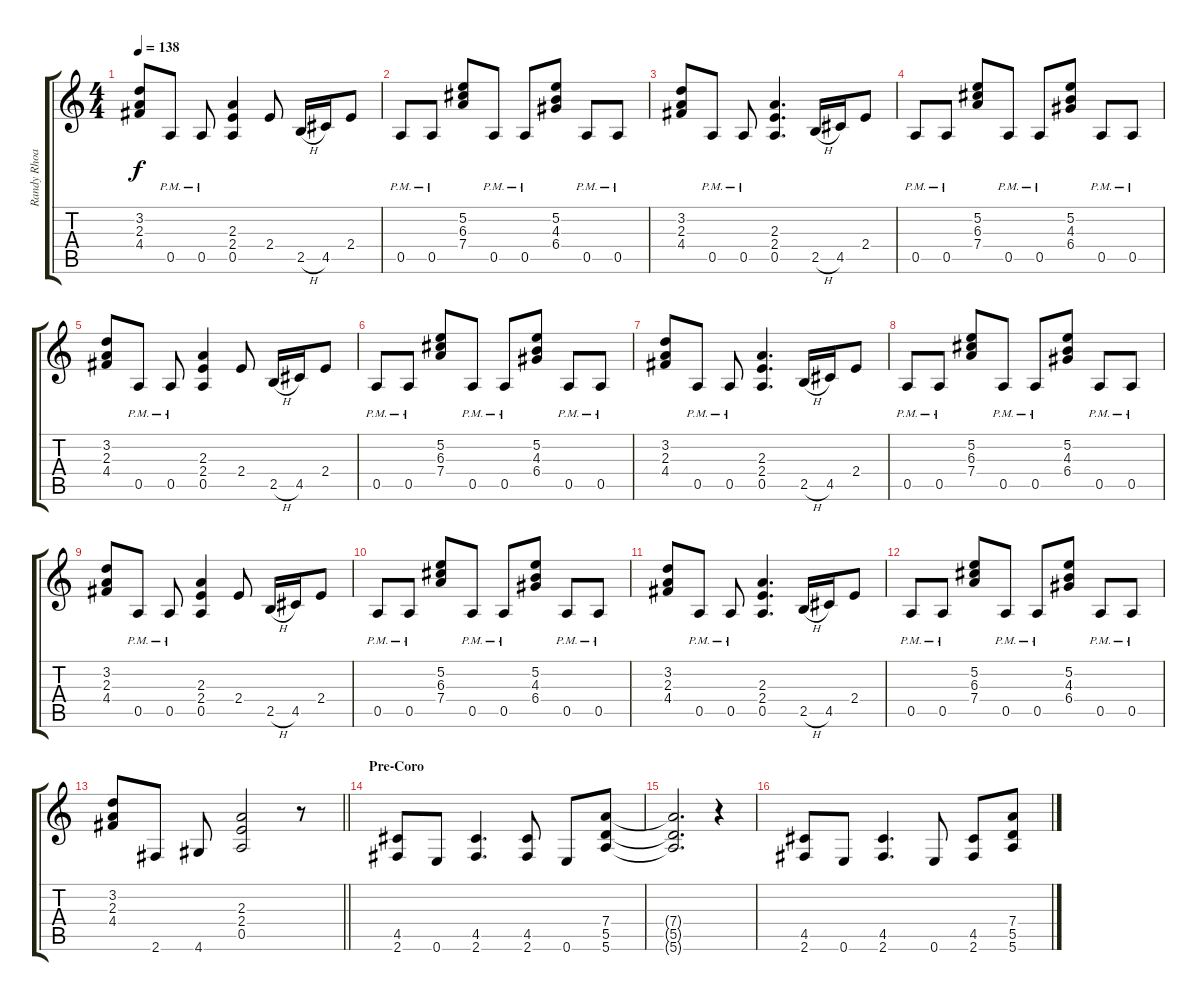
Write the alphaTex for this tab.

\track ("Randy Rhoads" "Randy Rhoa") {instrument distortionguitar}
\staff {score tabs}
\tuning (E4 B3 G3 D3 A2 E2) {hide}
\ts (4 4)
\tempo 138
\clef g2
\ks c
(3.2 2.3 4.4).8{dy f} 0.5{pm}.8 0.5{pm}.8 (2.3 2.4 0.5).4 2.4.8 2.5{h}.16 4.5.16 2.4.8 |
0.5{pm}.8 0.5{pm}.8 (5.2 6.3 7.4).8 0.5{pm}.8 0.5{pm}.8 (5.2 4.3 6.4).8 0.5{pm}.8 0.5{pm}.8 |
(3.2 2.3 4.4).8 0.5{pm}.8 0.5{pm}.8 (2.3 2.4 0.5).4{d} 2.5{h}.16 4.5.16 2.4.8 |
0.5{pm}.8 0.5{pm}.8 (5.2 6.3 7.4).8 0.5{pm}.8 0.5{pm}.8 (5.2 4.3 6.4).8 0.5{pm}.8 0.5{pm}.8 |
(3.2 2.3 4.4).8 0.5{pm}.8 0.5{pm}.8 (2.3 2.4 0.5).4 2.4.8 2.5{h}.16 4.5.16 2.4.8 |
0.5{pm}.8 0.5{pm}.8 (5.2 6.3 7.4).8 0.5{pm}.8 0.5{pm}.8 (5.2 4.3 6.4).8 0.5{pm}.8 0.5{pm}.8 |
(3.2 2.3 4.4).8 0.5{pm}.8 0.5{pm}.8 (2.3 2.4 0.5).4{d} 2.5{h}.16 4.5.16 2.4.8 |
0.5{pm}.8 0.5{pm}.8 (5.2 6.3 7.4).8 0.5{pm}.8 0.5{pm}.8 (5.2 4.3 6.4).8 0.5{pm}.8 0.5{pm}.8 |
(3.2 2.3 4.4).8 0.5{pm}.8 0.5{pm}.8 (2.3 2.4 0.5).4 2.4.8 2.5{h}.16 4.5.16 2.4.8 |
0.5{pm}.8 0.5{pm}.8 (5.2 6.3 7.4).8 0.5{pm}.8 0.5{pm}.8 (5.2 4.3 6.4).8 0.5{pm}.8 0.5{pm}.8 |
(3.2 2.3 4.4).8 0.5{pm}.8 0.5{pm}.8 (2.3 2.4 0.5).4{d} 2.5{h}.16 4.5.16 2.4.8 |
0.5{pm}.8 0.5{pm}.8 (5.2 6.3 7.4).8 0.5{pm}.8 0.5{pm}.8 (5.2 4.3 6.4).8 0.5{pm}.8 0.5{pm}.8 |
\barLineRight lightlight
(3.2 2.3 4.4).8 2.6.8 4.6.8 (2.3 2.4 0.5).2 r.8 |
\section ("" "Pre-Coro")
(4.5 2.6).8 0.6.8 (4.5 2.6).4{d} (4.5 2.6).8 0.6.8 (7.4 5.5 5.6).8 |
(7.4{t} 5.5{t} 5.6{t}).2{d} r.4 |
(4.5 2.6).8 0.6.8 (4.5 2.6).4{d} 0.6.8 (4.5 2.6).8 (7.4 5.5 5.6).8
